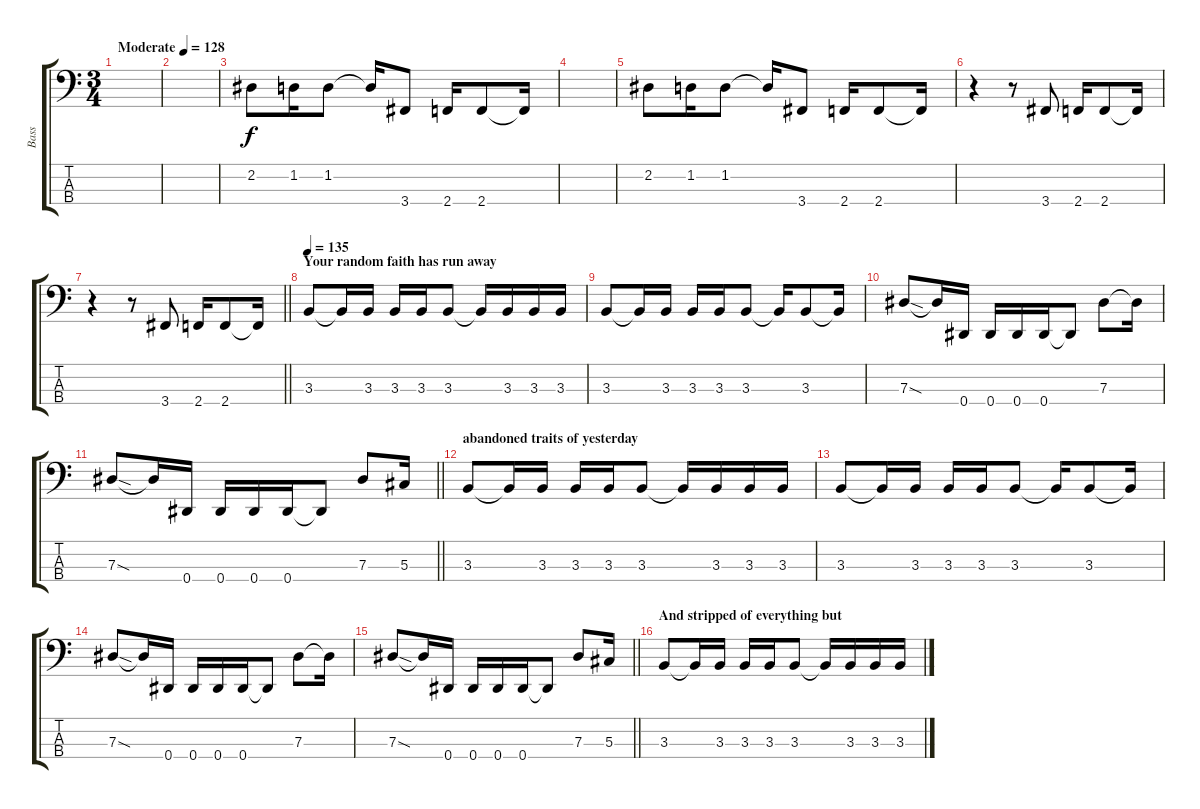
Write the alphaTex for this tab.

\track ("Bass" "Bass") {instrument electricbassfinger}
\staff {score tabs}
\tuning (Gb2 Db2 Ab1 Eb1) {hide}
\ts (3 4)
\tempo (128 "Moderate")
\clef f4
\ks c
|
|
2.2.8 1.2.16 1.2.8 1.2{t}.16 3.4.8 2.4.16 2.4.8 2.4{t}.16 |
|
2.2.8 1.2.16 1.2.8 1.2{t}.16 3.4.8 2.4.16 2.4.8 2.4{t}.16 |
r.4 r.8 3.4.8 2.4.16 2.4.8 2.4{t}.16 |
\barLineRight lightlight
r.4 r.8 3.4.8 2.4.16 2.4.8 2.4{t}.16 |
\section ("" "Your random faith has run away")
\tempo 135
3.3.8 3.3{t}.16 3.3.16 3.3.16 3.3.16 3.3.8 3.3{t}.16 3.3.16 3.3.16 3.3.16 |
3.3.8 3.3{t}.16 3.3.16 3.3.16 3.3.16 3.3.8 3.3{t}.16 3.3.8 3.3{t}.16 |
7.3{sod}.8 7.3{t}.16 0.4.16 0.4.16 0.4.16 0.4.16 0.4{t}.8 7.3.8 7.3{t}.16 |
\barLineRight lightlight
7.3{sod}.8 7.3{t}.16 0.4.16 0.4.16 0.4.16 0.4.16 0.4{t}.8 7.3.8 5.3.16 |
\section ("" "abandoned traits of yesterday")
3.3.8 3.3{t}.16 3.3.16 3.3.16 3.3.16 3.3.8 3.3{t}.16 3.3.16 3.3.16 3.3.16 |
3.3.8 3.3{t}.16 3.3.16 3.3.16 3.3.16 3.3.8 3.3{t}.16 3.3.8 3.3{t}.16 |
7.3{sod}.8 7.3{t}.16 0.4.16 0.4.16 0.4.16 0.4.16 0.4{t}.8 7.3.8 7.3{t}.16 |
\barLineRight lightlight
7.3{sod}.8 7.3{t}.16 0.4.16 0.4.16 0.4.16 0.4.16 0.4{t}.8 7.3.8 5.3.16 |
\section ("" "And stripped of everything but ")
3.3.8 3.3{t}.16 3.3.16 3.3.16 3.3.16 3.3.8 3.3{t}.16 3.3.16 3.3.16 3.3.16
